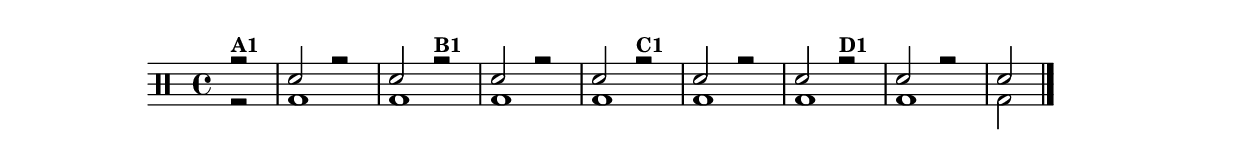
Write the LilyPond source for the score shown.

%-*- coding: utf-8 -*-

\version "2.16.0"

%\header {title = "variacoes sobre bambalalao - variacao 1"}

\drums {

\override Staff.TimeSignature #'style = #'()
\time 4/4

\partial 4*2 

\context DrumVoice = "1" { }
\context DrumVoice = "2" {  }

<<
{r2^\markup {\small \bold {"A1"}} 
sn2 r sn
r2^\markup {\small \bold {"B1"}} 
sn2 r sn
r2^\markup {\small \bold {"C1"}} 
sn2 r sn 
r2^\markup {\small \bold {"D1"}} 
sn2 r sn   
}
\\{ 
r2
bd1 
bd 
bd 
bd 
bd 
bd 
bd 
bd2 

  }
>>


\bar "|."

}

